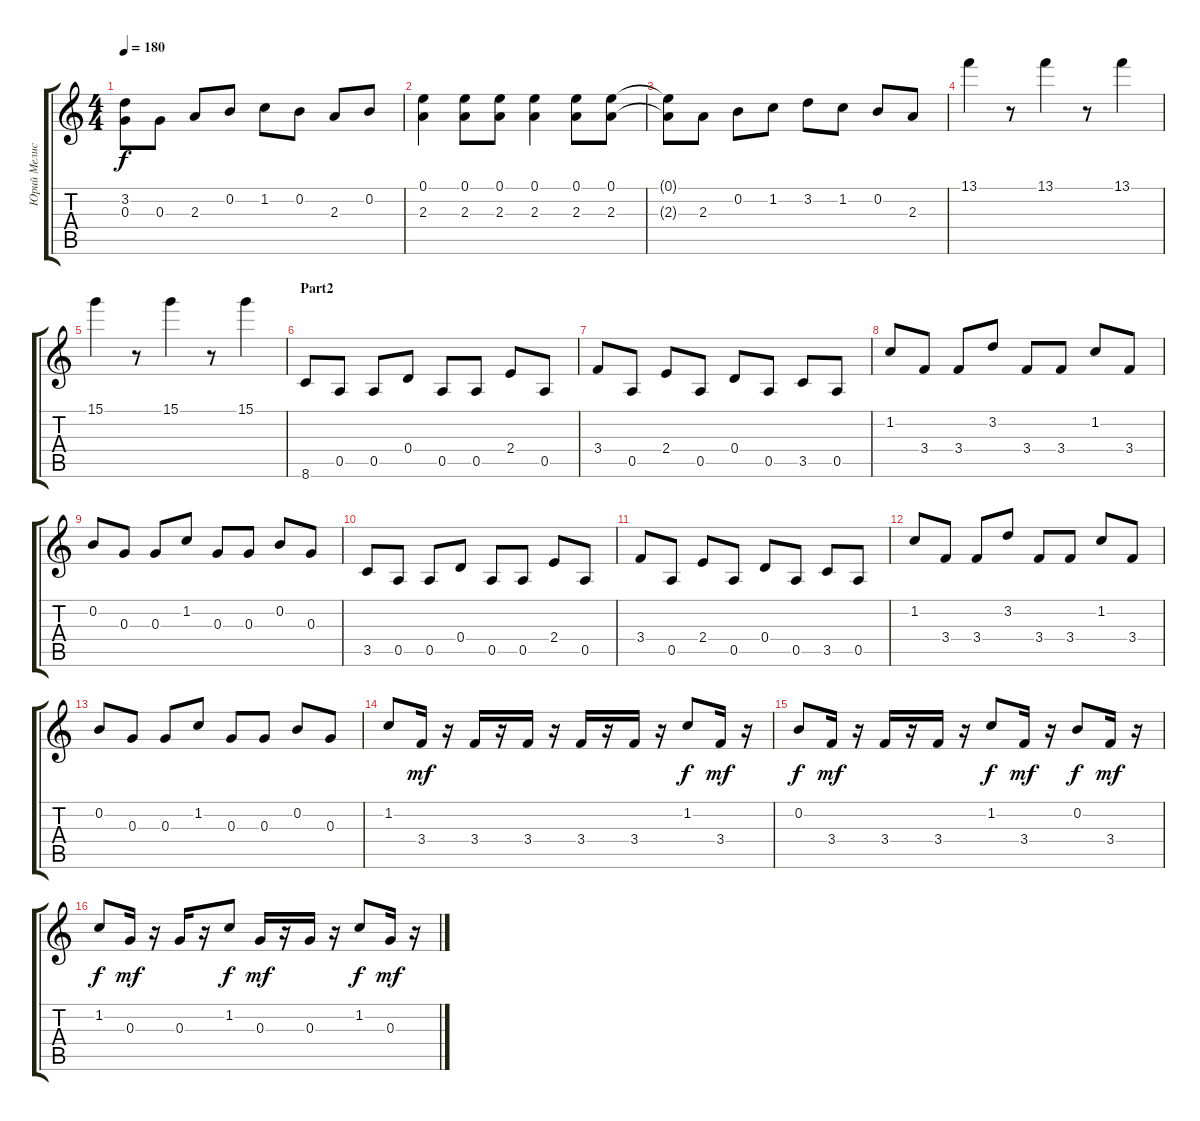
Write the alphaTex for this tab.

\track ("Юрий Мелисов" "Юрий Мелис") {instrument distortionguitar}
\staff {score tabs}
\tuning (E4 B3 G3 D3 A2 E2) {hide}
\ts (4 4)
\tempo 180
\clef g2
\ks c
(3.2{t} 0.3{t}).8{dy f} 0.3.8 2.3.8 0.2.8 1.2.8 0.2.8 2.3.8 0.2.8 |
(0.1 2.3).4 (0.1 2.3).8 (0.1 2.3).8 (0.1 2.3).4 (0.1 2.3).8 (0.1 2.3).8 |
(0.1{t} 2.3{t}).8 2.3.8 0.2.8 1.2.8 3.2.8 1.2.8 0.2.8 2.3.8 |
13.1.4 r.8 13.1.4 r.8 13.1.4 |
15.1.4 r.8 15.1.4 r.8 15.1.4 |
\section ("" "Part2")
8.6.8{balance 12} 0.5.8 0.5.8 0.4.8 0.5.8 0.5.8 2.4.8 0.5.8 |
3.4.8 0.5.8 2.4.8 0.5.8 0.4.8 0.5.8 3.5.8 0.5.8 |
1.2.8 3.4.8 3.4.8 3.2.8 3.4.8 3.4.8 1.2.8 3.4.8 |
0.2.8 0.3.8 0.3.8 1.2.8 0.3.8 0.3.8 0.2.8 0.3.8 |
3.5.8 0.5.8 0.5.8 0.4.8 0.5.8 0.5.8 2.4.8 0.5.8 |
3.4.8 0.5.8 2.4.8 0.5.8 0.4.8 0.5.8 3.5.8 0.5.8 |
1.2.8 3.4.8 3.4.8 3.2.8 3.4.8 3.4.8 1.2.8 3.4.8 |
0.2.8 0.3.8 0.3.8 1.2.8 0.3.8 0.3.8 0.2.8 0.3.8 |
1.2.8 3.4.16{dy mf} r.16 3.4.16 r.16 3.4.16 r.16 3.4.16 r.16 3.4.16 r.16 1.2.8{dy f} 3.4.16{dy mf} r.16 |
0.2.8{dy f} 3.4.16{dy mf} r.16 3.4.16 r.16 3.4.16 r.16 1.2.8{dy f} 3.4.16{dy mf} r.16 0.2.8{dy f} 3.4.16{dy mf} r.16 |
1.2.8{dy f} 0.3.16{dy mf} r.16 0.3.16 r.16 1.2.8{dy f} 0.3.16{dy mf} r.16 0.3.16 r.16 1.2.8{dy f} 0.3.16{dy mf} r.16
